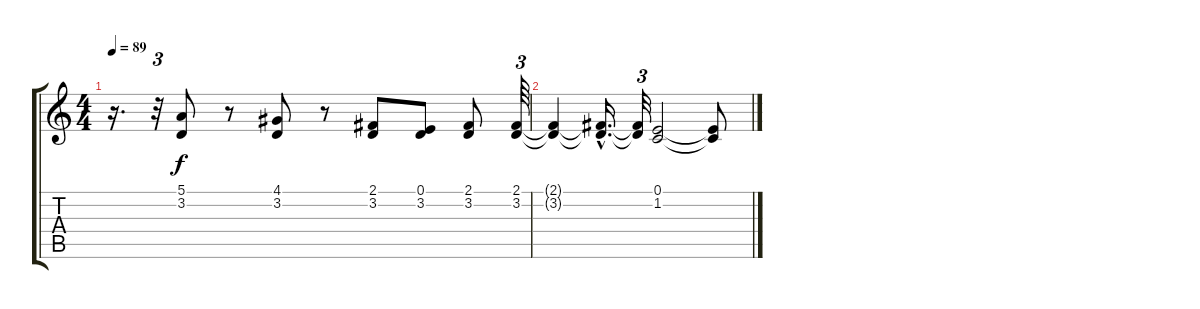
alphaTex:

\track "" {instrument acousticgrandpiano}
\staff {score tabs}
\tuning (E4 B3 G3 D3 A2 E2) {hide}
\ts (4 4)
\tempo 89
\clef g2
\ks c
r.16{d dy f} r.32{tu (3 2)} (5.1 3.2).8 r.8 (4.1 3.2).8 r.8 (2.1 3.2).8 (0.1 3.2).8 (2.1 3.2).8 (2.1 3.2).64{tu (3 2)} |
(2.1{t} 3.2{t}).4 (2.1{hac t} 3.2{hac t}).16{d} (2.1{t} 3.2{t}).32{tu (3 2)} (0.1 1.2).2 (0.1{t} 1.2{t}).8
